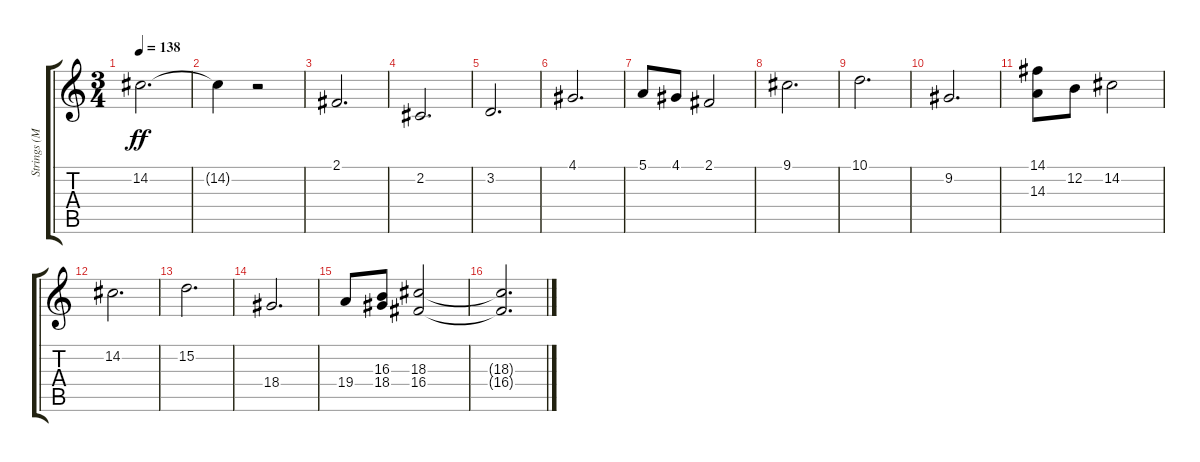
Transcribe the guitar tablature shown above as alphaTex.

\track ("Strings (Mark)" "Strings (M") {instrument stringensemble2}
\staff {score tabs}
\tuning (E4 B3 G3 D3 A2 E2) {hide}
\ts (3 4)
\tempo 138
\clef g2
\ks c
14.2{t}.2{d dy ff} |
14.2{t}.4 r.2 |
2.1.2{d} |
2.2.2{d} |
3.2.2{d} |
4.1.2{d} |
5.1.8 4.1.8 2.1.2 |
9.1.2{d} |
10.1.2{d} |
9.2.2{d} |
(14.1 14.3).8 12.2.8 14.2.2 |
14.2.2{d} |
15.2.2{d} |
18.4.2{d} |
19.4.8 (16.3 18.4).8 (18.3 16.4).2 |
(18.3{t} 16.4{t}).2{d}
